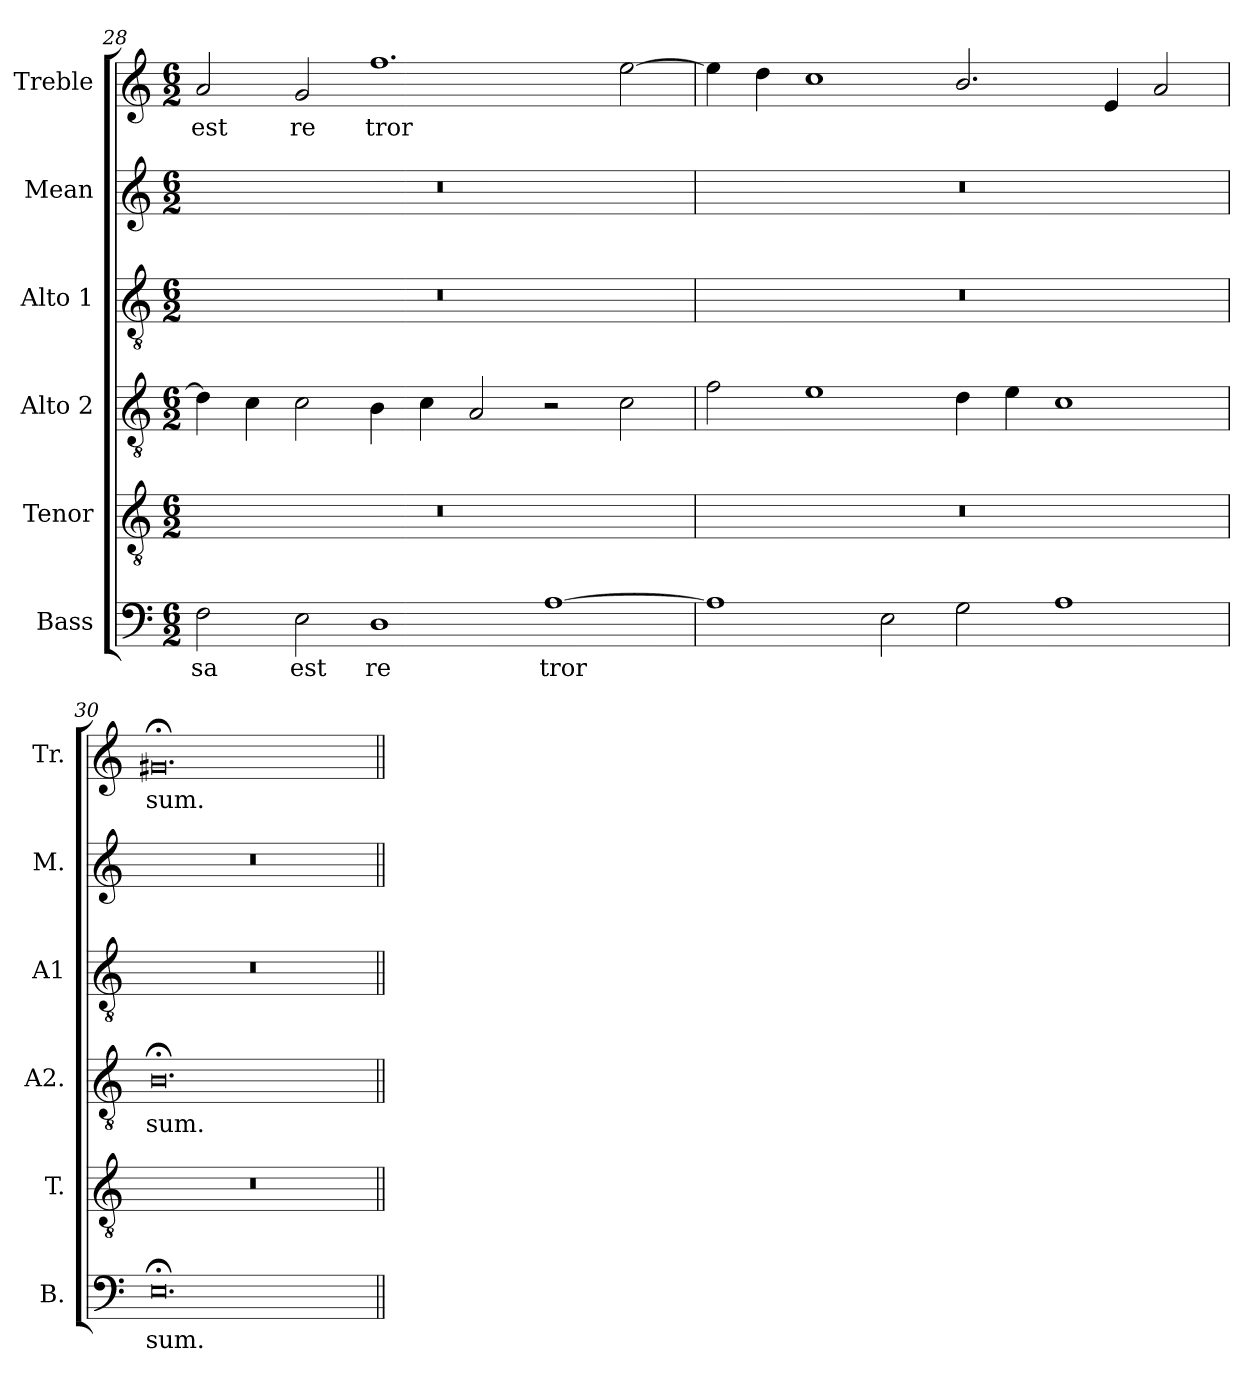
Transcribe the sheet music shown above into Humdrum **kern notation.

**kern	**text	**kern	**kern	**text	**kern	**kern	**kern	**text
*part6	*part6	*part5	*part4	*part4	*part3	*part2	*part1	*part1
*staff6	*staff6	*staff5	*staff4	*staff4	*staff3	*staff2	*staff1	*staff1
*I"Bass	*	*I"Tenor	*I"Alto 2	*	*I"Alto 1	*I"Mean	*I"Treble	*
*I'B.	*	*I'T.	*I'A2.	*	*I'A1	*I'M.	*I'Tr.	*
*clefF4	*	*clefGv2	*clefGv2	*	*clefGv2	*clefG2	*clefG2	*
*	*	*ITrd7c12	*ITrd7c12	*	*ITrd7c12	*	*	*
*k[]	*	*k[]	*k[]	*	*k[]	*k[]	*k[]	*
*C:	*	*C:	*C:	*	*C:	*C:	*C:	*
*M6/2	*	*M6/2	*M6/2	*	*M6/2	*M6/2	*M6/2	*
=28	=28	=28	=28	=28	=28	=28	=28	=28
!	!LO:LY:b:color=#000000	!LO:N:vis=1	!	!	!LO:N:vis=1	!LO:N:vis=1	!	!
!	!	!	!	!	!	!	!	!LO:LY:b:color=#000000
2Fi\	sa	0.r	4Di\]	.	0.r	0.r	2ai/	est
.	.	.	4Ci\	.	.	.	.	.
!	!LO:LY:b:color=#000000	!	!	!	!	!	!	!
!	!	!	!	!	!	!	!	!LO:LY:b:color=#000000
2Ei\	est	.	2Ci\	.	.	.	2gi/	re
!	!LO:LY:b:color=#000000	!	!	!	!	!	!	!
!	!	!	!	!	!	!	!	!LO:LY:b:color=#000000
1Di	re	.	4BBi\	.	.	.	1.ffi	tror
.	.	.	4Ci\	.	.	.	.	.
.	.	.	2AAi/	.	.	.	.	.
!	!LO:LY:b:color=#000000	!	!	!	!	!	!	!
[>1Ai	tror	.	2r	.	.	.	.	.
.	.	.	2Ci\	.	.	.	[>2eei\	.
=29	=29	=29	=29	=29	=29	=29	=29	=29
!	!	!LO:N:vis=1	!	!	!LO:N:vis=1	!LO:N:vis=1	!	!
1Ai]	.	0.r	2Fi\	.	0.r	0.r	4eei\]	.
.	.	.	.	.	.	.	4ddi\	.
.	.	.	1Ei	.	.	.	1cci	.
2Ei\	.	.	.	.	.	.	.	.
2Gi\	.	.	4Di\	.	.	.	2.bi/	.
.	.	.	4Ei\	.	.	.	.	.
1Ai	.	.	1Ci	.	.	.	.	.
.	.	.	.	.	.	.	4ei/	.
.	.	.	.	.	.	.	2ai/	.
=30	=30	=30	=30	=30	=30	=30	=30	=30
!	!LO:LY:b:color=#000000	!LO:N:vis=1	!	!	!	!	!	!
!	!	!	!	!LO:LY:b:color=#000000	!LO:N:vis=1	!LO:N:vis=1	!	!
!	!	!	!	!	!	!	!	!LO:LY:b:color=#000000
0.E;i	sum.	0.r	0.BB;i	sum.	0.r	0.r	0.g#X;i	sum.
=||	=||	=||	=||	=||	=||	=||	=||	=||
*-	*-	*-	*-	*-	*-	*-	*-	*-
